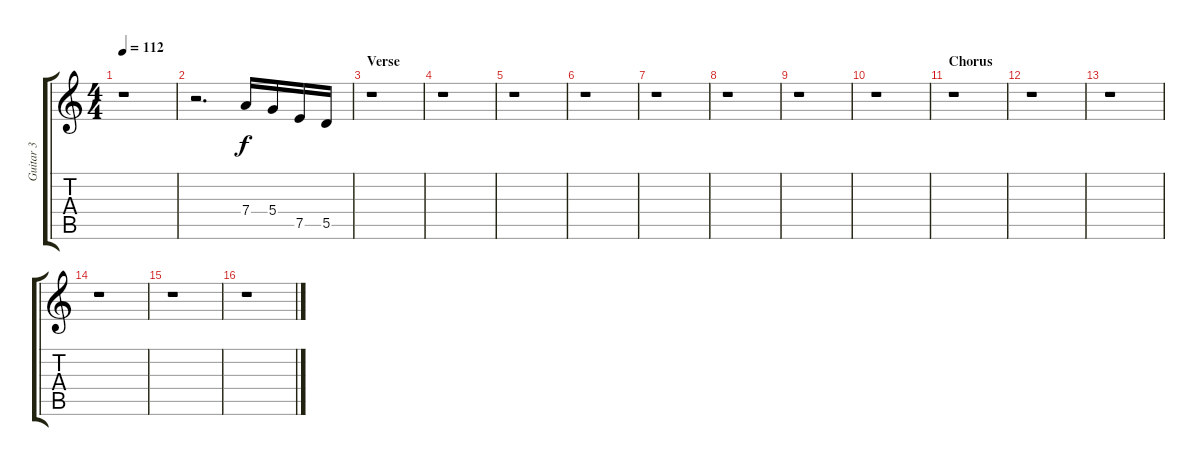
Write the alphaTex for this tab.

\track ("Guitar 3" "Guitar 3") {instrument distortionguitar}
\staff {score tabs}
\tuning (E4 B3 G3 D3 A2 E2) {hide}
\ts (4 4)
\tempo 112
\clef g2
\ks c
r.1{dy f} |
r.2{d} 7.4.16 5.4.16 7.5.16 5.5.16 |
\section ("" "Verse ")
r.1 |
r.1 |
r.1 |
r.1 |
r.1 |
r.1 |
r.1 |
r.1 |
\section ("" "Chorus")
r.1 |
r.1 |
r.1 |
r.1 |
r.1 |
r.1
